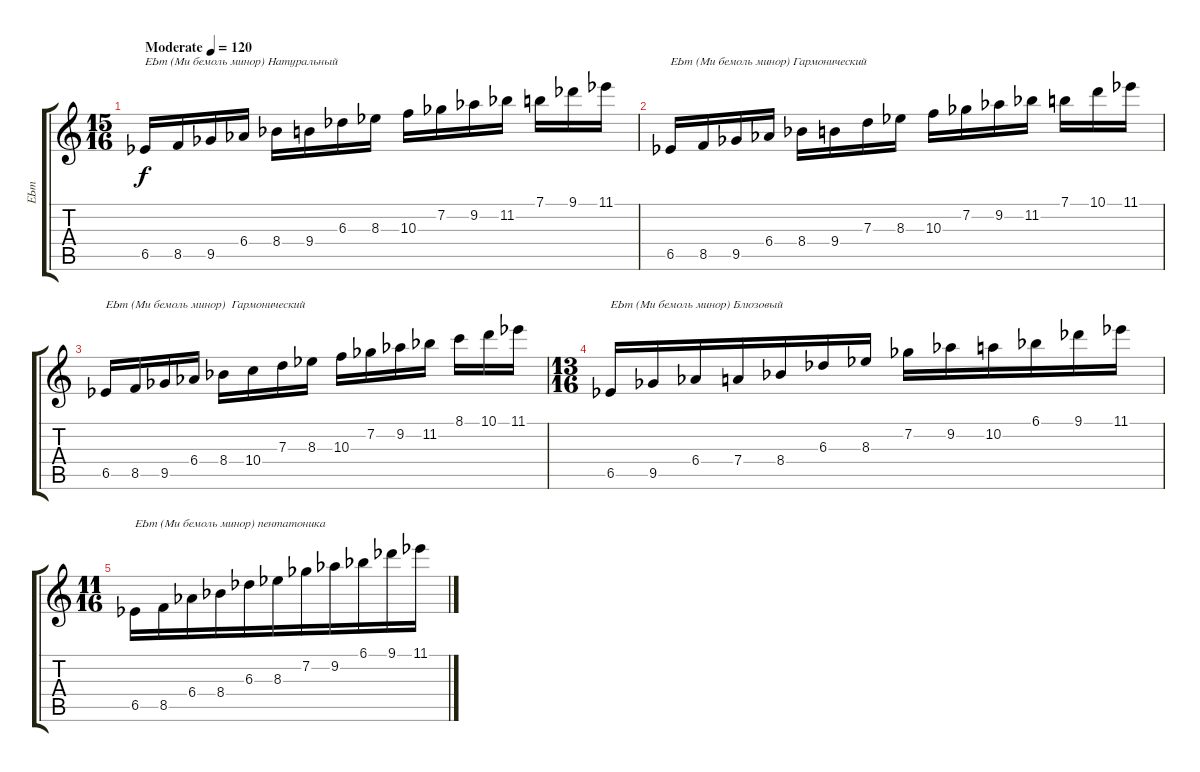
\track ("EЬm" "EЬm") {instrument acousticguitarsteel}
\staff {score tabs}
\tuning (E4 B3 G3 D3 A2 E2) {hide}
\ts (15 16)
\tempo (120 "Moderate")
\clef g2
\ks c
6.5{acc b}.16{txt "EЬm (Ми бемоль минор) Натуральный" dy f instrument acousticguitarsteel} 8.5.16 9.5{acc b}.16 6.4{acc b}.16 8.4{acc b}.16 9.4.16 6.3{acc b}.16 8.3{acc b}.16 10.3.16 7.2{acc b}.16 9.2{acc b}.16 11.2{acc b}.16 7.1.16 9.1{acc b}.16 11.1{acc b}.16 |
6.5{acc b}.16{txt "EЬm (Ми бемоль минор) Гармонический"} 8.5.16 9.5{acc b}.16 6.4{acc b}.16 8.4{acc b}.16 9.4.16 7.3.16 8.3{acc b}.16 10.3.16 7.2{acc b}.16 9.2{acc b}.16 11.2{acc b}.16 7.1.16 10.1.16 11.1{acc b}.16 |
6.5{acc b}.16{txt "EЬm (Ми бемоль минор)  Гармонический"} 8.5.16 9.5{acc b}.16 6.4{acc b}.16 8.4{acc b}.16 10.4.16 7.3.16 8.3{acc b}.16 10.3.16 7.2{acc b}.16 9.2{acc b}.16 11.2{acc b}.16 8.1.16 10.1.16 11.1{acc b}.16 |
\ts (13 16)
6.5{acc b}.16{txt "EЬm (Ми бемоль минор) Блюзовый" beam Up beam merge} 9.5{acc b}.16{beam Up beam merge} 6.4{acc b}.16{beam Up beam merge} 7.4.16{beam Up beam merge} 8.4{acc b}.16{beam Up beam merge} 6.3{acc b}.16{beam Up beam merge} 8.3{acc b}.16{beam Up beam split} 7.2{acc b}.16{beam merge} 9.2{acc b}.16{beam merge} 10.2.16{beam merge} 6.1{acc b}.16{beam merge} 9.1{acc b}.16{beam merge} 11.1{acc b}.16 |
\ts (11 16)
6.5{acc b}.16{txt "EЬm (Ми бемоль минор) пентатоника" beam merge} 8.5.16{beam merge} 6.4{acc b}.16{beam merge} 8.4{acc b}.16{beam merge} 6.3{acc b}.16 8.3{acc b}.16{beam merge} 7.2{acc b}.16{beam merge} 9.2{acc b}.16{beam merge} 6.1{acc b}.16{beam merge} 9.1{acc b}.16{beam merge} 11.1{acc b}.16
